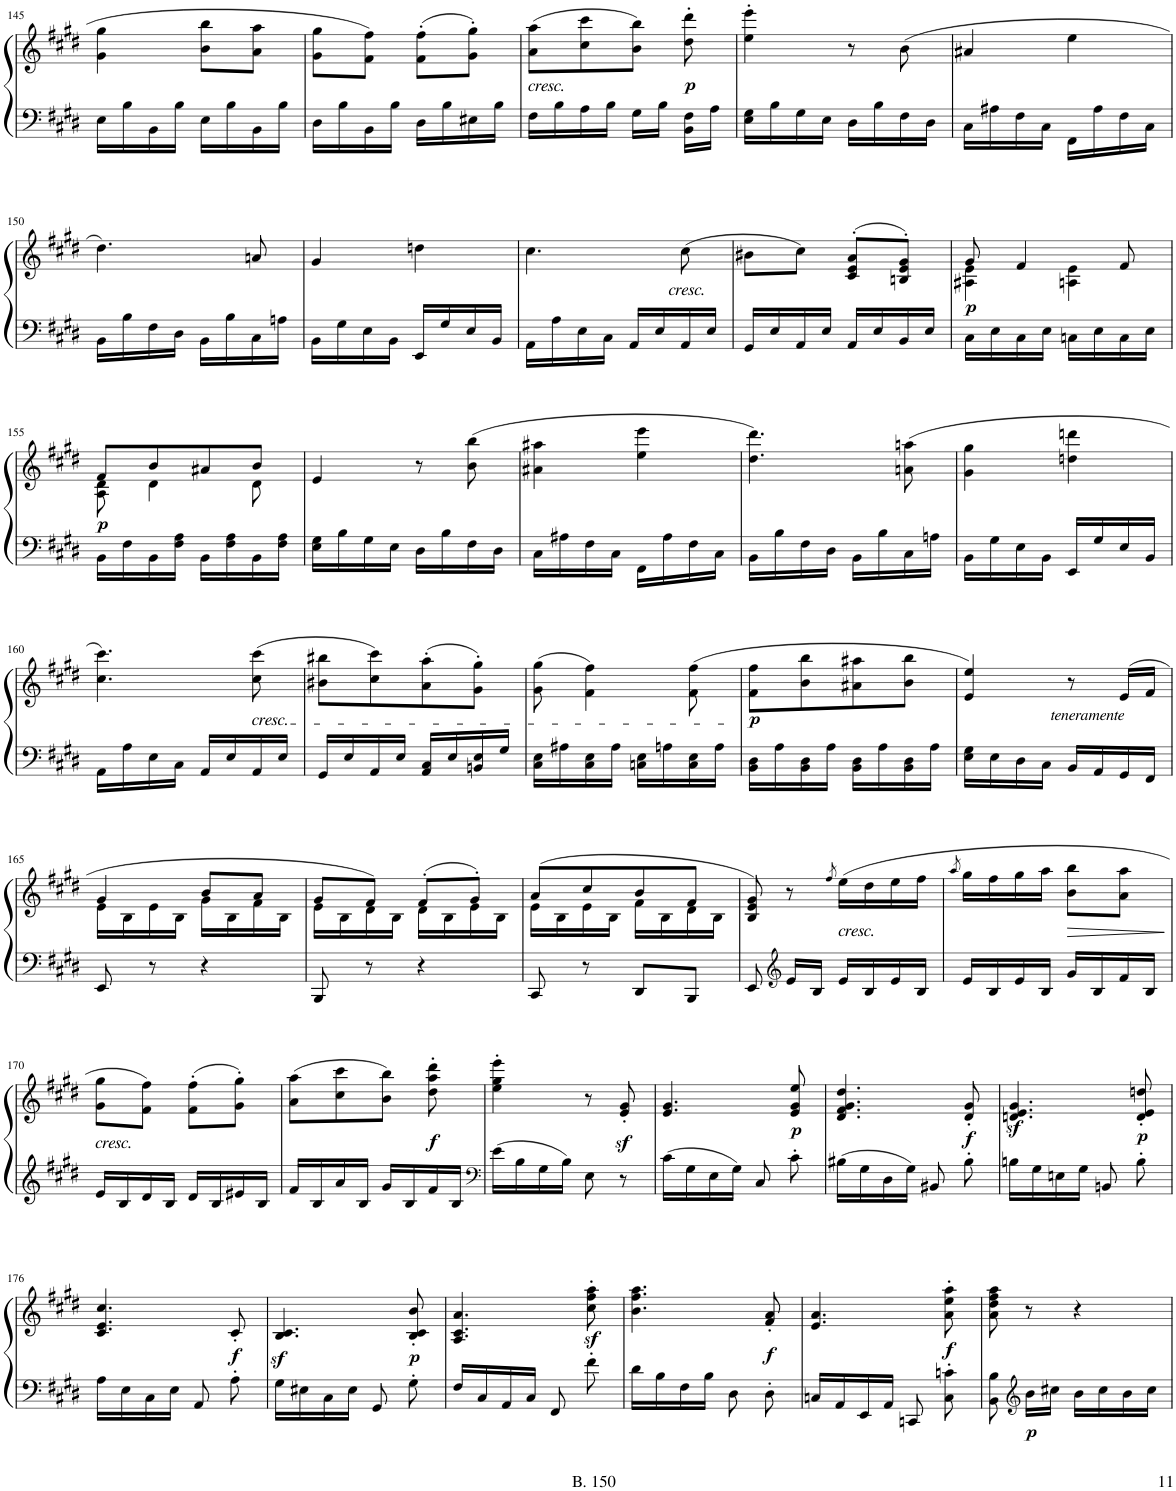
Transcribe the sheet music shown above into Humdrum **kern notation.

**kern	**kern	**dynam
*part1	*part1	*part1
*staff2	*staff1	*staff1/2
*I"Piano	*	*
*I'Pno.	*	*
!!LO:PB:g=z
*clefF4	*clefG2	*
*k[f#c#g#d#]	*k[f#c#g#d#]	*
*M2/4	*M2/4	*
=145	=145	=145
16E\LL	4g#\ 4gg#\	.
16B\	.	.
16BB\	.	.
16B\JJ	.	.
16E\LL	8b\ 8bb\L	.
16B\	.	.
16BB\	8a\ 8aa\J	.
16B\JJ	.	.
=146	=146	=146
16D#\LL	8g#\ 8gg#\L	.
16B\	.	.
16BB\	8f#\ 8ff#\J	.
16B\JJ	.	.
16D#\LL	(8f#\' 8ff#\'L	.
16B\	.	.
16E#X\	8g#\' 8gg#\'J)	.
16B\JJ	.	.
=147	=147	=147
!	!LO:TX:b:i:t=cresc.	!
16F#\LL	(8a\ 8aa\L	.
16B\	.	.
16A\	8cc#\ 8ccc#\	.
16B\JJ	.	.
16G#\LL	8b\ 8bb\J)	.
16B\JJ	.	.
!	!	!LO:DY:b
16BB\ 16F#\LL	8dd#\' 8ddd#\'	p
16A\JJ	.	.
=148	=148	=148
16E\ 16G#\LL	4ee\' 4eee\'	.
16B\	.	.
16G#\	.	.
16E\JJ	.	.
16D#\LL	8r	.
16B\	.	.
16F#\	(8b\	.
16D#\JJ	.	.
=149	=149	=149
16C#\LL	4a#X/	.
16A#X\	.	.
16F#\	.	.
16C#\JJ	.	.
16FF#\LL	4ee^\	.
16A#\	.	.
16F#\	.	.
16C#\JJ	.	.
!!LO:LB:g=z
=150	=150	=150
16BB\LL	4.dd#\)	.
16B\	.	.
16F#\	.	.
16D#\JJ	.	.
16BB\LL	.	.
16B\	.	.
16C#\	8an/	.
16An\JJ	.	.
=151	=151	=151
16BB\LL	4g#/	.
16G#\	.	.
16E\	.	.
16BB\JJ	.	.
16EE/LL	4ddn^\	.
16G#/	.	.
16E/	.	.
16BB/JJ	.	.
=152	=152	=152
16AA\LL	4.cc#\	.
16A\	.	.
16E\	.	.
16C#\JJ	.	.
16AA/LL	.	.
16E/	.	.
!	!LO:TX:b:i:t=cresc.	!
16AA/	(8cc#\	.
16E/JJ	.	.
=153	=153	=153
16GG#/LL	8b#X\L	.
16E/	.	.
16AA/	8cc#\J)	.
16E/JJ	.	.
16AA/LL	(>8c#/'> 8e/'> 8a/'>L	.
16E/	.	.
16BB/	8Bn/'> 8e/'> 8g#/'>J)	.
16E/JJ	.	.
=154	=154	=154
*	*^	*
!	!	!	!LO:DY:b
16C#\LL	8g#/	4A#X\ 4e\	p
16E\	.	.	.
16C#\	4f#/	.	.
16E\JJ	.	.	.
16Cn\LL	.	4An\ 4e\	.
16E\	.	.	.
16C\	8f#/	.	.
16E\JJ	.	.	.
!!LO:LB:g=z	!!
=155	=155	=155	=155
!	!	!	!LO:DY:b
16BB\LL	8f#/L	8A\ 8d#\	p
16F#\	.	.	.
16BB\	8b/	4d#\	.
16F#\ 16A\JJ	.	.	.
16BB\LL	8a#X/	.	.
16F#\ 16A\	.	.	.
16BB\	8b/J	8d#\	.
16F#\ 16A\JJ	.	.	.
*	*v	*v	*
=156	=156	=156
16E\ 16G#\LL	4e/	.
16B\	.	.
16G#\	.	.
16E\JJ	.	.
16D#\LL	8r	.
16B\	.	.
16F#\	(8b\ 8bb\	.
16D#\JJ	.	.
=157	=157	=157
16C#\LL	4a#X\ 4aa#X\	.
16A#X\	.	.
16F#\	.	.
16C#\JJ	.	.
16FF#\LL	4ee\^ 4eee\^	.
16A#\	.	.
16F#\	.	.
16C#\JJ	.	.
=158	=158	=158
16BB\LL	4.dd#\ 4.ddd#\)	.
16B\	.	.
16F#\	.	.
16D#\JJ	.	.
16BB\LL	.	.
16B\	.	.
16C#\	(8an\ 8aan\	.
16An\JJ	.	.
=159	=159	=159
16BB\LL	4g#\ 4gg#\	.
16G#\	.	.
16E\	.	.
16BB\JJ	.	.
16EE/LL	4ddn\^ 4dddn\^	.
16G#/	.	.
16E/	.	.
16BB/JJ	.	.
!!LO:LB:g=z
=160	=160	=160
16AA\LL	4.cc#\ 4.ccc#\)	.
16A\	.	.
16E\	.	.
16C#\JJ	.	.
16AA/LL	.	.
16E/	.	.
!	!LO:TX:b:i:t=cresc.	!
16AA/	(8cc#\ 8ccc#\	.
16E/JJ	.	.
=161	=161	=161
16GG#/LL	8b#X\ 8bb#X\L	.
16E/	.	.
16AA/	8cc#\ 8ccc#\)	.
16E/JJ	.	.
16AA/ 16C#/LL	(8a\' 8aa\'	.
16E/	.	.
16BBn/ 16E/	8g#\' 8gg#\'J)	.
16G#/JJ	.	.
=162	=162	=162
16C#\ 16E\LL	(8g#\ 8gg#\	.
16A#X\	.	.
16C#\ 16E\	4f#\ 4ff#\)	.
16A#\JJ	.	.
16Cn\ 16E\LL	.	.
16An\	.	.
16C\ 16E\	(8f#\ 8ff#\	.
16A\JJ	.	.
=163	=163	=163
!	!	!LO:DY:b
16BB\ 16D#\LL	8f#\ 8ff#\L	p
16A\	.	.
16BB\ 16D#\	8b\ 8bb\	.
16A\JJ	.	.
16BB\ 16D#\LL	8a#X\ 8aa#X\	.
16A\	.	.
16BB\ 16D#\	8b\ 8bb\J	.
16A\JJ	.	.
=164	=164	=164
16E\ 16G#\LL	4e/ 4ee/)	.
16E\	.	.
16D#\	.	.
16C#\JJ	.	.
!	!LO:TX:b:i:t=teneramente	!
16BB/LL	8r	.
16AA/	.	.
16GG#/	(>16e/LL	.
16FF#/JJ	16f#/JJ	.
!!LO:LB:g=z
=165	=165	=165
*	*^	*
8EE/	4g#/	16e\LL	.
.	.	16B\	.
8r	.	16e\	.
.	.	16B\JJ	.
4r	8b/L	16g#\LL	.
.	.	16B\	.
.	8a/J	16f#\	.
.	.	16B\JJ	.
=166	=166	=166	=166
8BBB/	8g#/L	16e\LL	.
.	.	16B\	.
8r	8f#/J)	16d#\	.
.	.	16B\JJ	.
4r	(8f#'/L	16d#\LL	.
.	.	16B\	.
.	8g#'/J)	16e\	.
.	.	16B\JJ	.
=167	=167	=167	=167
8CC#/	(8a/L	16e\LL	.
.	.	16B\	.
8r	8cc#/	16e\	.
.	.	16B\JJ	.
8DD#/L	8b/	16f#\LL	.
.	.	16B\	.
8BBB/J	8f#/J	16d#\	.
.	.	16B\JJ	.
*	*v	*v	*
=168	=168	=168
8EE/	8B/ 8e/ 8g#/)	.
*clefG2	*	*
16e/LL	8r	.
16B/JJ	.	.
.	8qff#/	.
!	!LO:TX:b:i:t=cresc.	!
16e/LL	(16ee\LL	.
16B/	16dd#\	.
16e/	16ee\	.
16B/JJ	16ff#\JJ	.
=169	=169	=169
.	8qaa/	.
16e/LL	16gg#\LL	.
16B/	16ff#\	.
16e/	16gg#\	.
16B/JJ	16aa\JJ	.
!	!	!LO:HP:b
16g#/LL	8b\ 8bb\L	>
16B/	.	.
16f#/	8a\ 8aa\J	.
16B/JJ	.	.
.	.	]
!!LO:LB:g=z
=170	=170	=170
!	!LO:TX:b:i:t=cresc.	!
16e/LL	8g#\ 8gg#\L	.
16B/	.	.
16d#/	8f#\ 8ff#\J)	.
16B/JJ	.	.
16d#/LL	(8f#\' 8ff#\'L	.
16B/	.	.
16e#X/	8g#\' 8gg#\'J)	.
16B/JJ	.	.
=171	=171	=171
16f#/LL	(8a\ 8aa\L	.
16B/	.	.
16a/	8cc#\ 8ccc#\	.
16B/JJ	.	.
16g#/LL	8b\ 8bb\J)	.
16B/	.	.
!	!	!LO:DY:b
16f#/	8dd#\' 8aa\' 8ddd#\'	f
16B/JJ	.	.
=172	=172	=172
*clefF4	*	*
16e\LL	4ee\' 4gg#\' 4eee\'	.
16B\	.	.
16G#\	.	.
16B\JJ	.	.
8E\	8r	.
8r	8e/z<' 8g#/z<'	.
=173	=173	=173
16c#\LL	4.e/ 4.g#/	.
16G#\	.	.
16E\	.	.
16G#\JJ	.	.
8C#/	.	.
!	!	!LO:DY:b
8c#'\	8e/ 8g#/ 8ee/	p
=174	=174	=174
16B#X\LL	4.d#/ 4.f#/ 4.g#/ 4.dd#/	.
16G#\	.	.
16D#\	.	.
16G#\JJ	.	.
8BB#X/	.	.
!	!	!LO:DY:b
8B#'\	8d#/' 8g#/'	f
=175	=175	=175
16Bn\LL	4.dn/z< 4.e/z< 4.g#/z<	.
16G#\	.	.
16En\	.	.
16G#\JJ	.	.
8BBn/	.	.
!	!	!LO:DY:b
8B'\	8d/' 8e/' 8ddn/'	p
!!LO:LB:g=z
=176	=176	=176
16A\LL	4.c#/ 4.e/ 4.cc#/	.
16E\	.	.
16C#\	.	.
16E\JJ	.	.
8AA/	.	.
!	!	!LO:DY:b
8A'\	8c#'/	f
=177	=177	=177
16G#\LL	4.B/z< 4.c#/z<	.
16E#X\	.	.
16C#\	.	.
16E#\JJ	.	.
8GG#/	.	.
!	!	!LO:DY:b
8G#'\	8B/' 8c#/' 8b/'	p
=178	=178	=178
16F#/LL	4.A/ 4.c#/ 4.a/	.
16C#/	.	.
16AA/	.	.
16C#/JJ	.	.
8FF#/	.	.
8f#'\	8cc#\z<' 8ff#\z<' 8aa\z<'	.
=179	=179	=179
16d#\LL	4.b\ 4.ff#\ 4.aa\	.
16B\	.	.
16F#\	.	.
16B\JJ	.	.
8D#\	.	.
!	!	!LO:DY:b
8D#'\	8f#/' 8a/'	f
=180	=180	=180
16Cn/LL	4.e/ 4.a/	.
16AA/	.	.
16EE/	.	.
16AA/JJ	.	.
8CCn/	.	.
!	!	!LO:DY:b
8C\' 8cn\'	8a\' 8ee\' 8aa\'	f
=181	=181	=181
8BB\^ 8B\^	8a\^ 8dd#\^ 8ff#\^ 8aa\^	.
*clefG2	*	*
!	!	!LO:DY:b=2
16b\LL	8r	p
16cc#X\JJ	.	.
16b\LL	4r	.
16cc#\	.	.
16b\	.	.
16cc#\JJ	.	.
=	=	=
*-	*-	*-
